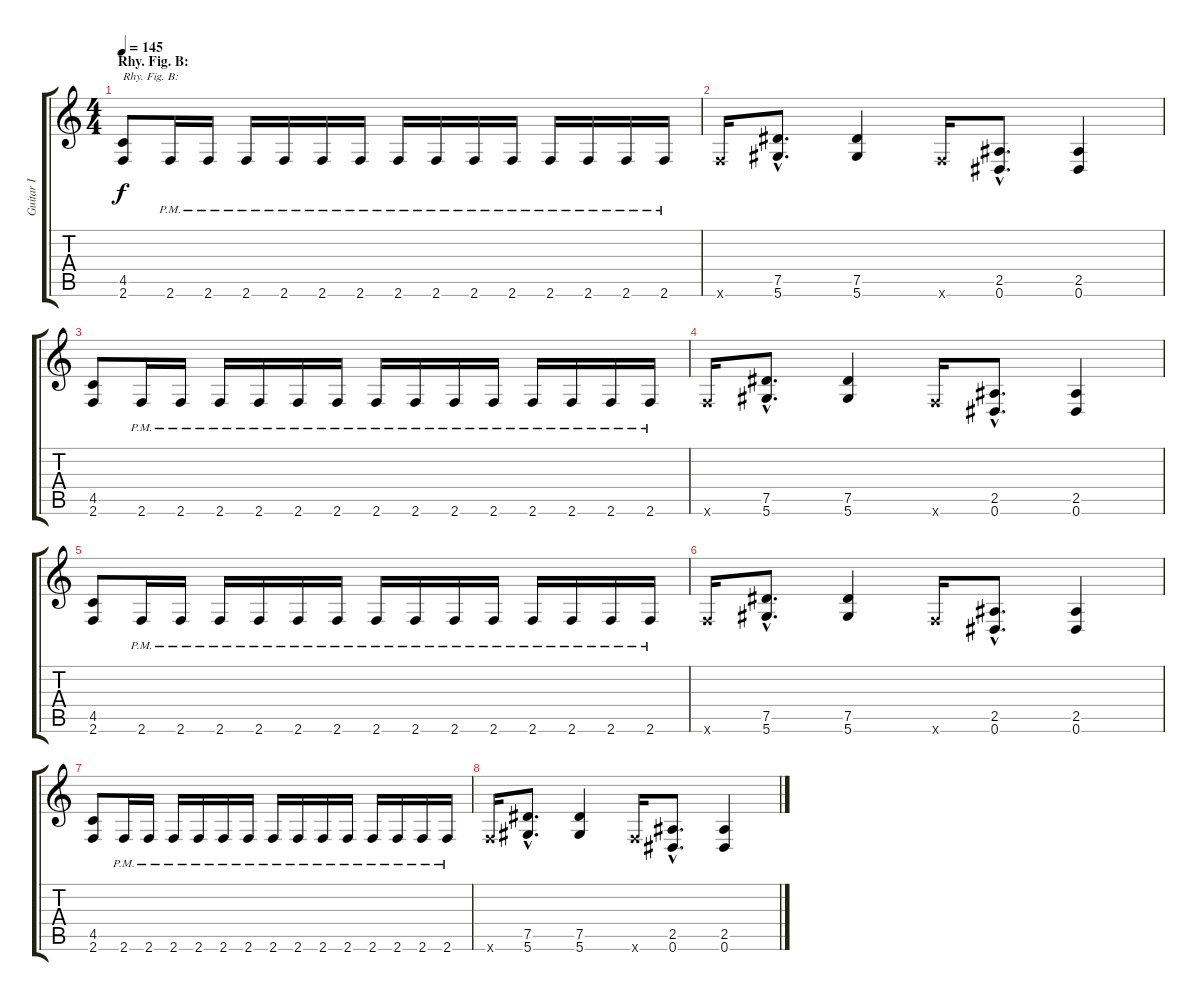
\track ("Guitar I" "Guitar I") {instrument distortionguitar}
\staff {score tabs}
\tuning (Eb4 Bb3 Gb3 Db3 Ab2 Eb2) {hide}
\ts (4 4)
\section ("" "Rhy. Fig. B:")
\tempo 145
\clef g2
\ks c
(4.5 2.6).8{txt "Rhy. Fig. B:" dy f} 2.6{pm}.16 2.6{pm}.16 2.6{pm}.16 2.6{pm}.16 2.6{pm}.16 2.6{pm}.16 2.6{pm}.16 2.6{pm}.16 2.6{pm}.16 2.6{pm}.16 2.6{pm}.16 2.6{pm}.16 2.6{pm}.16 2.6{pm}.16 |
2.6{x}.16 (7.5{hac} 5.6{hac}).8{d} (7.5 5.6).4 2.6{x}.16 (2.5{hac} 0.6{hac}).8{d} (2.5 0.6).4 |
(4.5 2.6).8 2.6{pm}.16 2.6{pm}.16 2.6{pm}.16 2.6{pm}.16 2.6{pm}.16 2.6{pm}.16 2.6{pm}.16 2.6{pm}.16 2.6{pm}.16 2.6{pm}.16 2.6{pm}.16 2.6{pm}.16 2.6{pm}.16 2.6{pm}.16 |
2.6{x}.16 (7.5{hac} 5.6{hac}).8{d} (7.5 5.6).4 2.6{x}.16 (2.5{hac} 0.6{hac}).8{d} (2.5 0.6).4 |
(4.5 2.6).8 2.6{pm}.16 2.6{pm}.16 2.6{pm}.16 2.6{pm}.16 2.6{pm}.16 2.6{pm}.16 2.6{pm}.16 2.6{pm}.16 2.6{pm}.16 2.6{pm}.16 2.6{pm}.16 2.6{pm}.16 2.6{pm}.16 2.6{pm}.16 |
2.6{x}.16 (7.5{hac} 5.6{hac}).8{d} (7.5 5.6).4 2.6{x}.16 (2.5{hac} 0.6{hac}).8{d} (2.5 0.6).4 |
(4.5 2.6).8 2.6{pm}.16 2.6{pm}.16 2.6{pm}.16 2.6{pm}.16 2.6{pm}.16 2.6{pm}.16 2.6{pm}.16 2.6{pm}.16 2.6{pm}.16 2.6{pm}.16 2.6{pm}.16 2.6{pm}.16 2.6{pm}.16 2.6{pm}.16 |
2.6{x}.16 (7.5{hac} 5.6{hac}).8{d} (7.5 5.6).4 2.6{x}.16 (2.5{hac} 0.6{hac}).8{d} (2.5 0.6).4
